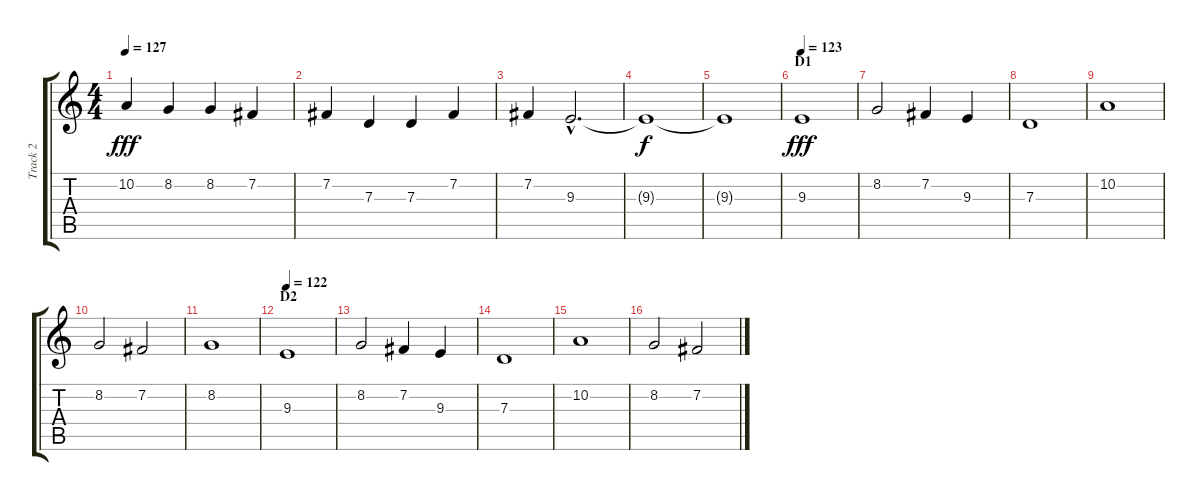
\track ("Track 2" "Track 2") {instrument stringensemble1}
\staff {score tabs}
\tuning (E4 B3 G3 D3 A2 E2) {hide}
\ts (4 4)
\tempo 127
\clef g2
\ks c
10.2.4{dy fff} 8.2.4 8.2.4 7.2.4 |
7.2.4 7.3.4 7.3.4 7.2.4 |
7.2.4 9.3{hac}.2{d} |
9.3{t}.1{dy f} |
9.3{t}.1{volume 0} |
\section ("" "D1")
\tempo 123
9.3.1{dy fff volume 16 instrument choiraahs} |
8.2.2 7.2.4 9.3.4 |
7.3.1 |
10.2.1 |
8.2.2 7.2.2 |
8.2.1 |
\section ("" "D2")
\tempo 122
9.3.1 |
8.2.2 7.2.4 9.3.4 |
7.3.1 |
10.2.1 |
8.2.2 7.2.2
